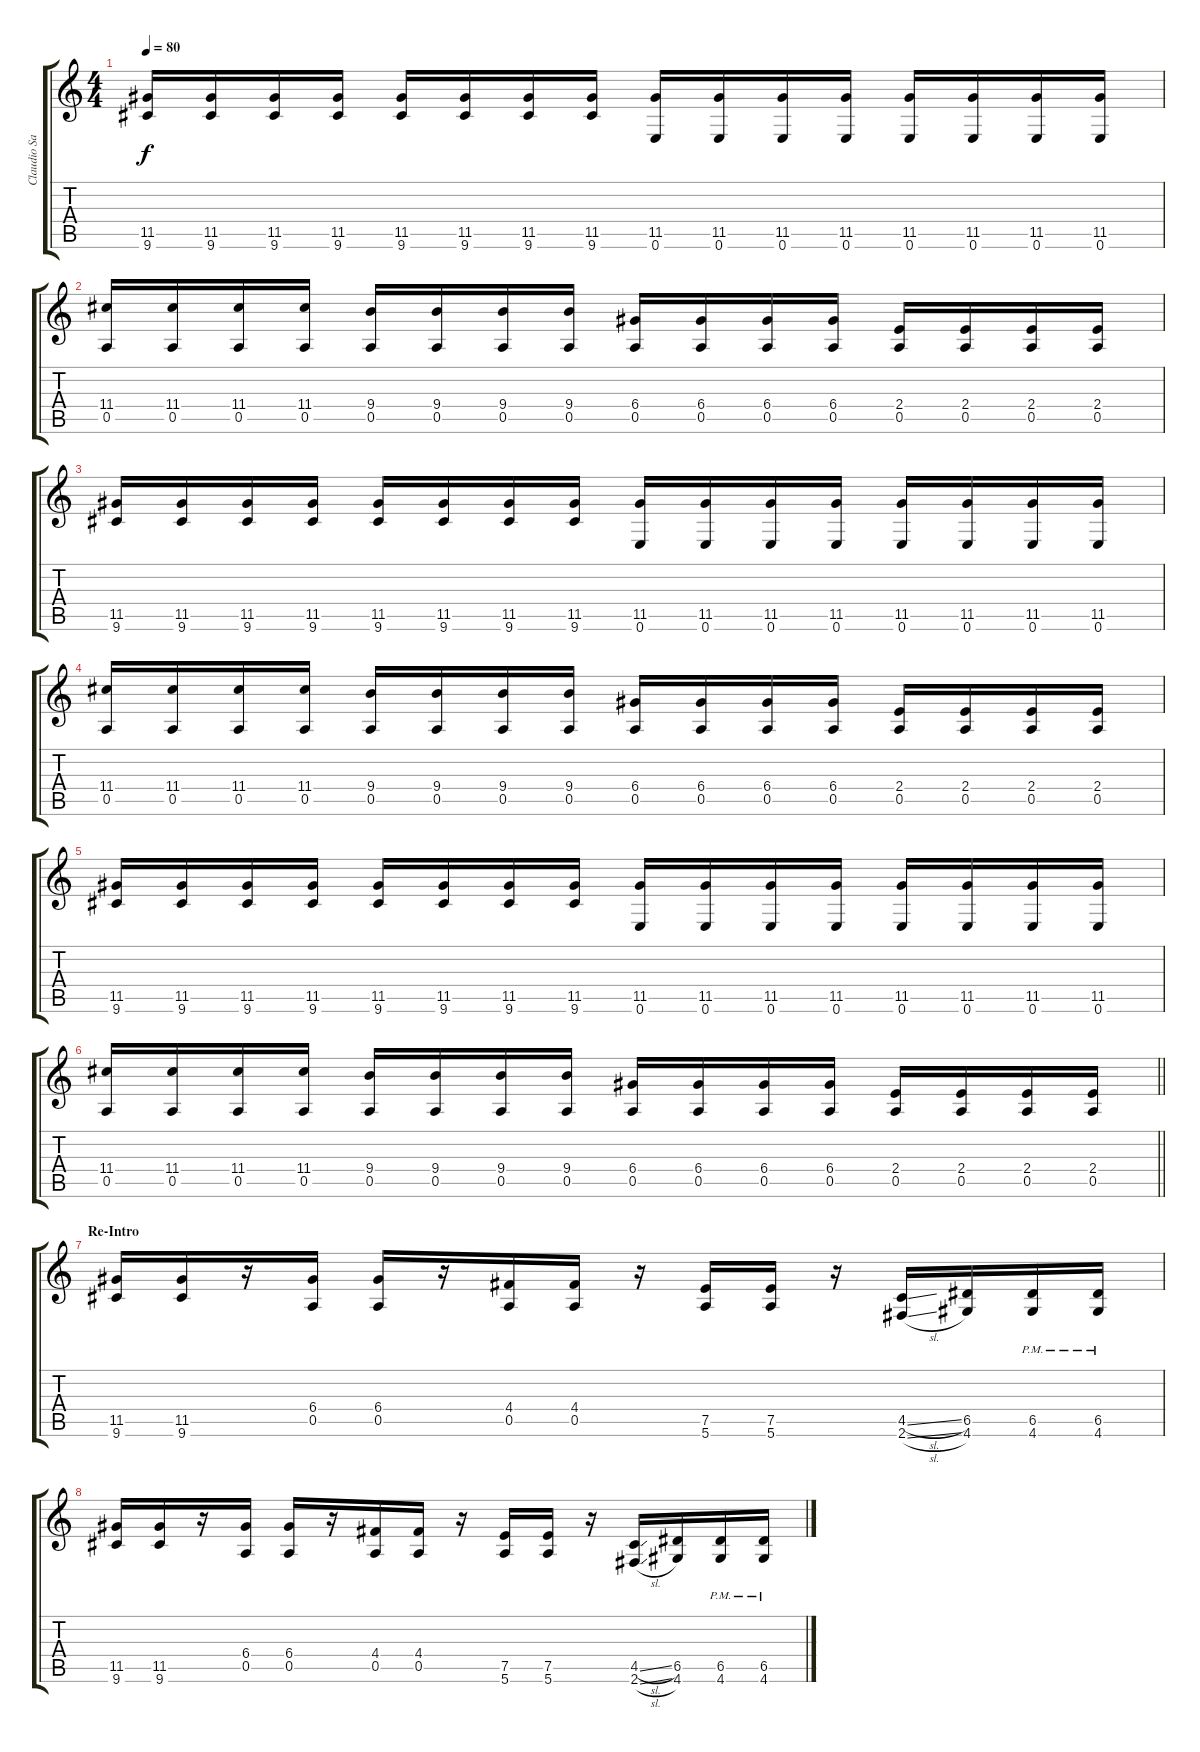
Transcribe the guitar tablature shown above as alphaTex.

\track ("Claudio Sanchez" "Claudio Sa") {instrument distortionguitar}
\staff {score tabs}
\tuning (E4 B3 G3 D3 A2 E2) {hide}
\ts (4 4)
\tempo 80
\clef g2
\ks c
(11.5 9.6).16{dy f} (11.5 9.6).16 (11.5 9.6).16 (11.5 9.6).16 (11.5 9.6).16 (11.5 9.6).16 (11.5 9.6).16 (11.5 9.6).16 (11.5 0.6).16 (11.5 0.6).16 (11.5 0.6).16 (11.5 0.6).16 (11.5 0.6).16 (11.5 0.6).16 (11.5 0.6).16 (11.5 0.6).16 |
(11.4 0.5).16 (11.4 0.5).16 (11.4 0.5).16 (11.4 0.5).16 (9.4 0.5).16 (9.4 0.5).16 (9.4 0.5).16 (9.4 0.5).16 (6.4 0.5).16 (6.4 0.5).16 (6.4 0.5).16 (6.4 0.5).16 (2.4 0.5).16 (2.4 0.5).16 (2.4 0.5).16 (2.4 0.5).16 |
(11.5 9.6).16 (11.5 9.6).16 (11.5 9.6).16 (11.5 9.6).16 (11.5 9.6).16 (11.5 9.6).16 (11.5 9.6).16 (11.5 9.6).16 (11.5 0.6).16 (11.5 0.6).16 (11.5 0.6).16 (11.5 0.6).16 (11.5 0.6).16 (11.5 0.6).16 (11.5 0.6).16 (11.5 0.6).16 |
(11.4 0.5).16 (11.4 0.5).16 (11.4 0.5).16 (11.4 0.5).16 (9.4 0.5).16 (9.4 0.5).16 (9.4 0.5).16 (9.4 0.5).16 (6.4 0.5).16 (6.4 0.5).16 (6.4 0.5).16 (6.4 0.5).16 (2.4 0.5).16 (2.4 0.5).16 (2.4 0.5).16 (2.4 0.5).16 |
(11.5 9.6).16 (11.5 9.6).16 (11.5 9.6).16 (11.5 9.6).16 (11.5 9.6).16 (11.5 9.6).16 (11.5 9.6).16 (11.5 9.6).16 (11.5 0.6).16 (11.5 0.6).16 (11.5 0.6).16 (11.5 0.6).16 (11.5 0.6).16 (11.5 0.6).16 (11.5 0.6).16 (11.5 0.6).16 |
\barLineRight lightlight
(11.4 0.5).16 (11.4 0.5).16 (11.4 0.5).16 (11.4 0.5).16 (9.4 0.5).16 (9.4 0.5).16 (9.4 0.5).16 (9.4 0.5).16 (6.4 0.5).16 (6.4 0.5).16 (6.4 0.5).16 (6.4 0.5).16 (2.4 0.5).16 (2.4 0.5).16 (2.4 0.5).16 (2.4 0.5).16 |
\section ("" "Re-Intro")
(11.5 9.6).16 (11.5 9.6).16 r.16 (6.4 0.5).16 (6.4 0.5).16 r.16 (4.4 0.5).16 (4.4 0.5).16 r.16 (7.5 5.6).16 (7.5 5.6).16 r.16 (4.5{sl} 2.6{sl}).16 (6.5 4.6).16 (6.5{pm} 4.6{pm}).16 (6.5{pm} 4.6{pm}).16 |
(11.5 9.6).16 (11.5 9.6).16 r.16 (6.4 0.5).16 (6.4 0.5).16 r.16 (4.4 0.5).16 (4.4 0.5).16 r.16 (7.5 5.6).16 (7.5 5.6).16 r.16 (4.5{sl} 2.6{sl}).16 (6.5 4.6).16 (6.5{pm} 4.6{pm}).16 (6.5{pm} 4.6{pm}).16
